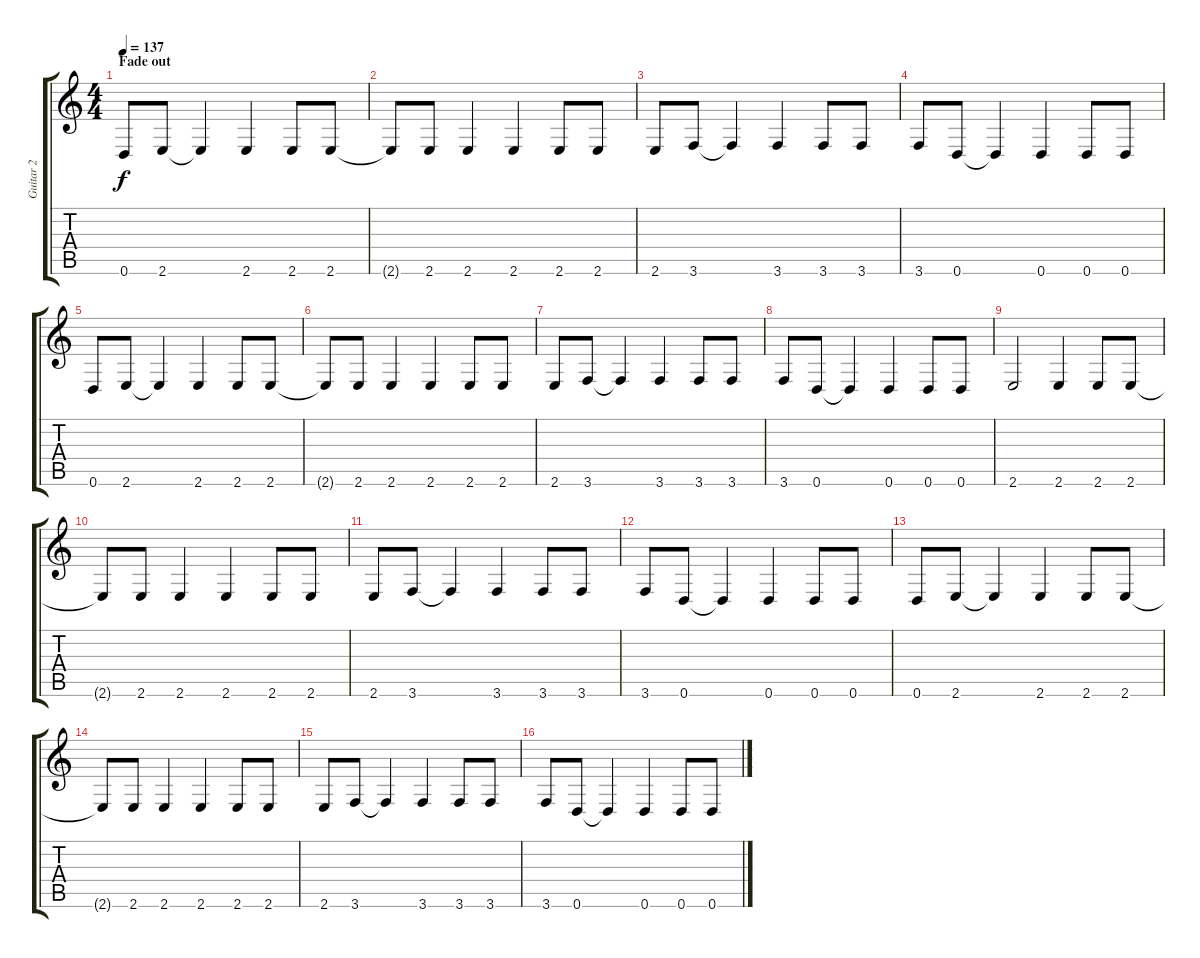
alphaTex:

\track ("Guitar 2" "Guitar 2") {instrument distortionguitar}
\staff {score tabs}
\tuning (D4 A3 F3 C3 G2 D2) {hide}
\ts (4 4)
\section ("" "Fade out")
\tempo 137
\clef g2
\ks c
0.6.8{dy f} 2.6.8 2.6{t}.4 2.6.4 2.6.8 2.6.8 |
2.6{t}.8 2.6.8 2.6.4 2.6.4 2.6.8 2.6.8 |
2.6.8 3.6.8 3.6{t}.4 3.6.4 3.6.8 3.6.8 |
3.6.8 0.6.8 0.6{t}.4 0.6.4 0.6.8 0.6.8 |
0.6.8 2.6.8 2.6{t}.4 2.6.4 2.6.8 2.6.8 |
2.6{t}.8 2.6.8 2.6.4 2.6.4 2.6.8 2.6.8 |
2.6.8 3.6.8 3.6{t}.4 3.6.4 3.6.8 3.6.8 |
3.6.8 0.6.8 0.6{t}.4 0.6.4 0.6.8 0.6.8 |
2.6.2 2.6.4 2.6.8 2.6.8 |
2.6{t}.8 2.6.8 2.6.4 2.6.4 2.6.8 2.6.8 |
2.6.8 3.6.8 3.6{t}.4 3.6.4 3.6.8 3.6.8 |
3.6.8 0.6.8 0.6{t}.4 0.6.4 0.6.8 0.6.8 |
0.6.8 2.6.8 2.6{t}.4 2.6.4 2.6.8 2.6.8 |
2.6{t}.8 2.6.8 2.6.4 2.6.4 2.6.8 2.6.8 |
2.6.8 3.6.8 3.6{t}.4 3.6.4 3.6.8 3.6.8 |
3.6.8 0.6.8 0.6{t}.4 0.6.4 0.6.8 0.6.8
